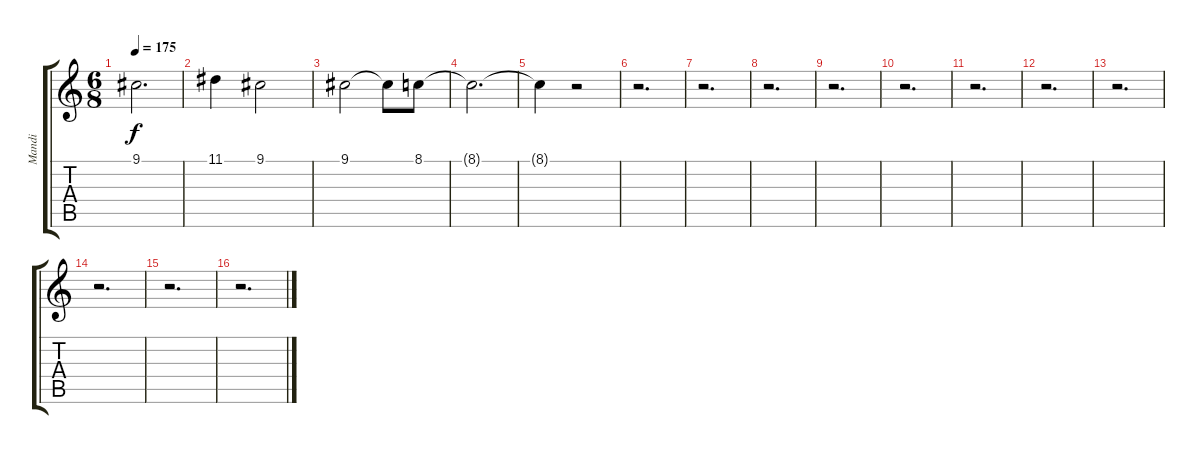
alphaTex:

\track ("Mandi" "Mandi") {instrument voiceoohs}
\staff {score tabs}
\tuning (E4 B3 G3 D3 A2 E2) {hide}
\ts (6 8)
\tempo 175
\clef g2
\ks c
9.1.2{d dy f} |
11.1.4 9.1.2 |
9.1.2 9.1{t}.8 8.1.8 |
8.1{t}.2{d} |
8.1{t}.4 r.2 |
r.2{d} |
r.2{d} |
r.2{d} |
r.2{d} |
r.2{d} |
r.2{d} |
r.2{d} |
r.2{d} |
r.2{d} |
r.2{d} |
r.2{d}
